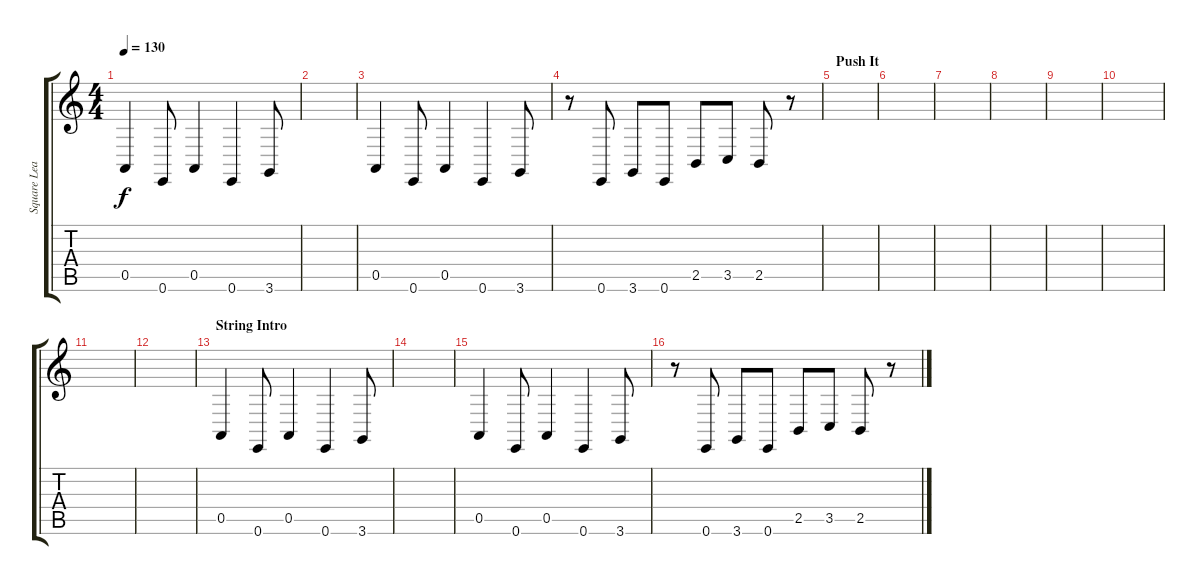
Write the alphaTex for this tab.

\track ("Square Lead" "Square Lea") {instrument lead1square}
\staff {score tabs}
\tuning (E4 B3 G3 D3 A2 E2) {hide}
\ts (4 4)
\tempo 130
\clef g2
\ks c
0.5.4{dy f} 0.6.8 0.5.4 0.6.4 3.6.8 |
|
0.5.4 0.6.8 0.5.4 0.6.4 3.6.8 |
r.8 0.6.8 3.6.8 0.6.8 2.5.8 3.5.8 2.5.8 r.8 |
\section ("" "Push It")
|
|
|
|
|
|
|
|
\section ("" "String Intro")
0.5.4 0.6.8 0.5.4 0.6.4 3.6.8 |
|
0.5.4 0.6.8 0.5.4 0.6.4 3.6.8 |
r.8 0.6.8 3.6.8 0.6.8 2.5.8 3.5.8 2.5.8 r.8
